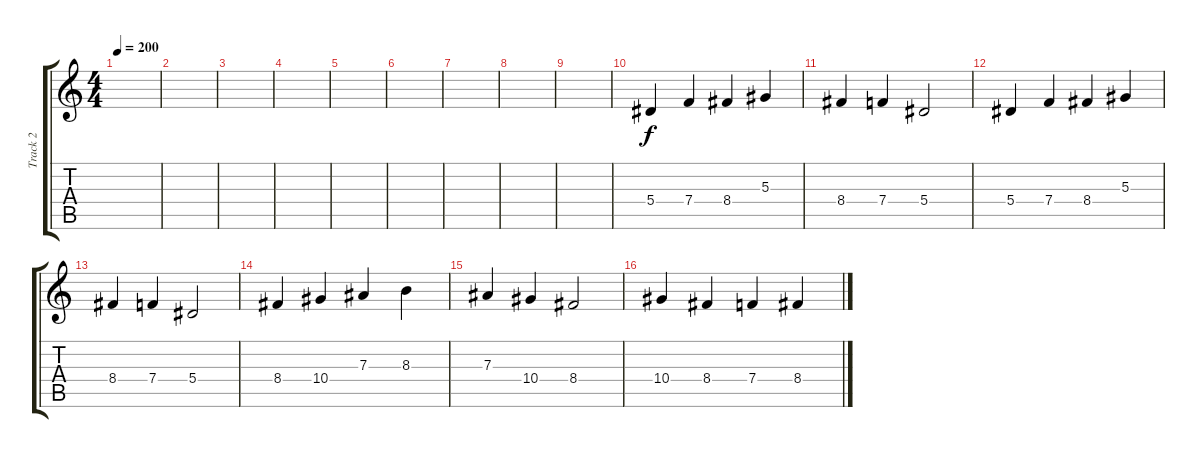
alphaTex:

\track ("Track 2" "Track 2") {instrument distortionguitar}
\staff {score tabs}
\tuning (C4 G3 Eb3 Bb2 F2 C2) {hide}
\ts (4 4)
\tempo 200
\clef g2
\ks c
|
|
|
|
|
|
|
|
|
5.4.4{volume 16 instrument overdrivenguitar} 7.4.4 8.4.4 5.3.4 |
8.4.4 7.4.4 5.4.2 |
5.4.4{instrument overdrivenguitar} 7.4.4 8.4.4 5.3.4 |
8.4.4 7.4.4 5.4.2 |
8.4.4 10.4.4 7.3.4 8.3.4 |
7.3.4 10.4.4 8.4.2 |
10.4.4 8.4.4 7.4.4 8.4.4
